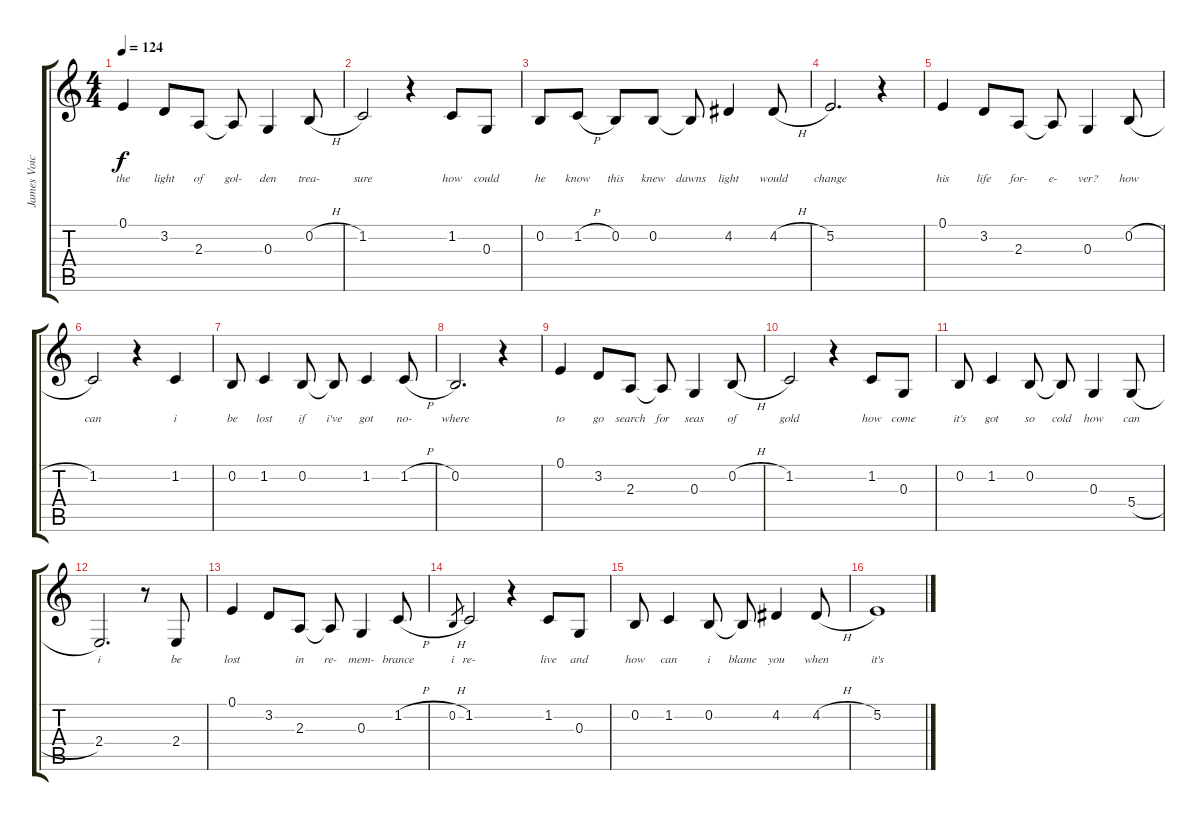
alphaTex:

\track ("James Voice" "James Voic") {instrument cello}
\staff {score tabs}
\tuning (E4 B3 G3 D3 A2 E2) {hide}
\ts (4 4)
\tempo 124
\clef g2
\ks c
0.1.4{lyrics (0 "the") lyrics (1 "") lyrics (2 "") lyrics (3 "") lyrics (4 "") dy f} 3.2.8{lyrics (0 "light") lyrics (1 "") lyrics (2 "") lyrics (3 "") lyrics (4 "")} 2.3.8{lyrics (0 "of") lyrics (1 "") lyrics (2 "") lyrics (3 "") lyrics (4 "")} 2.3{t}.8{lyrics (0 "gol-") lyrics (1 "") lyrics (2 "") lyrics (3 "") lyrics (4 "")} 0.3.4{lyrics (0 "den") lyrics (1 "") lyrics (2 "") lyrics (3 "") lyrics (4 "")} 0.2{h}.8{lyrics (0 "trea-") lyrics (1 "") lyrics (2 "") lyrics (3 "") lyrics (4 "")} |
1.2.2{lyrics (0 "sure") lyrics (1 "") lyrics (2 "") lyrics (3 "") lyrics (4 "")} r.4 1.2.8{lyrics (0 "how") lyrics (1 "") lyrics (2 "") lyrics (3 "") lyrics (4 "")} 0.3.8{lyrics (0 "could") lyrics (1 "") lyrics (2 "") lyrics (3 "") lyrics (4 "")} |
0.2.8{lyrics (0 "he") lyrics (1 "") lyrics (2 "") lyrics (3 "") lyrics (4 "")} 1.2{h}.8{lyrics (0 "know") lyrics (1 "") lyrics (2 "") lyrics (3 "") lyrics (4 "")} 0.2.8{lyrics (0 "this") lyrics (1 "") lyrics (2 "") lyrics (3 "") lyrics (4 "")} 0.2.8{lyrics (0 "knew") lyrics (1 "") lyrics (2 "") lyrics (3 "") lyrics (4 "")} 0.2{t}.8{lyrics (0 "dawns") lyrics (1 "") lyrics (2 "") lyrics (3 "") lyrics (4 "")} 4.2.4{lyrics (0 "light") lyrics (1 "") lyrics (2 "") lyrics (3 "") lyrics (4 "")} 4.2{h}.8{lyrics (0 "would") lyrics (1 "") lyrics (2 "") lyrics (3 "") lyrics (4 "")} |
5.2.2{d lyrics (0 "change") lyrics (1 "") lyrics (2 "") lyrics (3 "") lyrics (4 "")} r.4 |
0.1.4{lyrics (0 "his") lyrics (1 "") lyrics (2 "") lyrics (3 "") lyrics (4 "")} 3.2.8{lyrics (0 "life") lyrics (1 "") lyrics (2 "") lyrics (3 "") lyrics (4 "")} 2.3.8{lyrics (0 "for-") lyrics (1 "") lyrics (2 "") lyrics (3 "") lyrics (4 "")} 2.3{t}.8{lyrics (0 "e-") lyrics (1 "") lyrics (2 "") lyrics (3 "") lyrics (4 "")} 0.3.4{lyrics (0 "ver?") lyrics (1 "") lyrics (2 "") lyrics (3 "") lyrics (4 "")} 0.2{h}.8{lyrics (0 "how") lyrics (1 "") lyrics (2 "") lyrics (3 "") lyrics (4 "")} |
1.2.2{lyrics (0 "can") lyrics (1 "") lyrics (2 "") lyrics (3 "") lyrics (4 "")} r.4 1.2.4{lyrics (0 "i") lyrics (1 "") lyrics (2 "") lyrics (3 "") lyrics (4 "")} |
0.2.8{lyrics (0 "be") lyrics (1 "") lyrics (2 "") lyrics (3 "") lyrics (4 "")} 1.2.4{lyrics (0 "lost") lyrics (1 "") lyrics (2 "") lyrics (3 "") lyrics (4 "")} 0.2.8{lyrics (0 "if") lyrics (1 "") lyrics (2 "") lyrics (3 "") lyrics (4 "")} 0.2{t}.8{lyrics (0 "i've") lyrics (1 "") lyrics (2 "") lyrics (3 "") lyrics (4 "")} 1.2.4{lyrics (0 "got") lyrics (1 "") lyrics (2 "") lyrics (3 "") lyrics (4 "")} 1.2{h}.8{lyrics (0 "no-") lyrics (1 "") lyrics (2 "") lyrics (3 "") lyrics (4 "")} |
0.2.2{d lyrics (0 "where") lyrics (1 "") lyrics (2 "") lyrics (3 "") lyrics (4 "")} r.4 |
0.1.4{lyrics (0 "to") lyrics (1 "") lyrics (2 "") lyrics (3 "") lyrics (4 "")} 3.2.8{lyrics (0 "go") lyrics (1 "") lyrics (2 "") lyrics (3 "") lyrics (4 "")} 2.3.8{lyrics (0 "search") lyrics (1 "") lyrics (2 "") lyrics (3 "") lyrics (4 "")} 2.3{t}.8{lyrics (0 "for") lyrics (1 "") lyrics (2 "") lyrics (3 "") lyrics (4 "")} 0.3.4{lyrics (0 "seas") lyrics (1 "") lyrics (2 "") lyrics (3 "") lyrics (4 "")} 0.2{h}.8{lyrics (0 "of") lyrics (1 "") lyrics (2 "") lyrics (3 "") lyrics (4 "")} |
1.2.2{lyrics (0 "gold") lyrics (1 "") lyrics (2 "") lyrics (3 "") lyrics (4 "")} r.4 1.2.8{lyrics (0 "how") lyrics (1 "") lyrics (2 "") lyrics (3 "") lyrics (4 "")} 0.3.8{lyrics (0 "come") lyrics (1 "") lyrics (2 "") lyrics (3 "") lyrics (4 "")} |
0.2.8{lyrics (0 "it's") lyrics (1 "") lyrics (2 "") lyrics (3 "") lyrics (4 "")} 1.2.4{lyrics (0 "got") lyrics (1 "") lyrics (2 "") lyrics (3 "") lyrics (4 "")} 0.2.8{lyrics (0 "so") lyrics (1 "") lyrics (2 "") lyrics (3 "") lyrics (4 "")} 0.2{t}.8{lyrics (0 "cold") lyrics (1 "") lyrics (2 "") lyrics (3 "") lyrics (4 "")} 0.3.4{lyrics (0 "how") lyrics (1 "") lyrics (2 "") lyrics (3 "") lyrics (4 "")} 5.4{h}.8{lyrics (0 "can") lyrics (1 "") lyrics (2 "") lyrics (3 "") lyrics (4 "")} |
2.4.2{d lyrics (0 "i") lyrics (1 "") lyrics (2 "") lyrics (3 "") lyrics (4 "")} r.8 2.4.8{lyrics (0 "be") lyrics (1 "") lyrics (2 "") lyrics (3 "") lyrics (4 "")} |
0.1.4{lyrics (0 "lost") lyrics (1 "") lyrics (2 "") lyrics (3 "") lyrics (4 "")} 3.2.8{lyrics (0 "") lyrics (1 "") lyrics (2 "") lyrics (3 "") lyrics (4 "")} 2.3.8{lyrics (0 "in") lyrics (1 "") lyrics (2 "") lyrics (3 "") lyrics (4 "")} 2.3{t}.8{lyrics (0 "re-") lyrics (1 "") lyrics (2 "") lyrics (3 "") lyrics (4 "")} 0.3.4{lyrics (0 "mem-") lyrics (1 "") lyrics (2 "") lyrics (3 "") lyrics (4 "")} 1.2{h}.8{lyrics (0 "brance") lyrics (1 "") lyrics (2 "") lyrics (3 "") lyrics (4 "")} |
0.2{h}.8{lyrics (0 "i") lyrics (1 "") lyrics (2 "") lyrics (3 "") lyrics (4 "") gr} 1.2.2{lyrics (0 "re-") lyrics (1 "") lyrics (2 "") lyrics (3 "") lyrics (4 "")} r.4 1.2.8{lyrics (0 "live") lyrics (1 "") lyrics (2 "") lyrics (3 "") lyrics (4 "")} 0.3.8{lyrics (0 "and") lyrics (1 "") lyrics (2 "") lyrics (3 "") lyrics (4 "")} |
0.2.8{lyrics (0 "how") lyrics (1 "") lyrics (2 "") lyrics (3 "") lyrics (4 "")} 1.2.4{lyrics (0 "can") lyrics (1 "") lyrics (2 "") lyrics (3 "") lyrics (4 "")} 0.2.8{lyrics (0 "i") lyrics (1 "") lyrics (2 "") lyrics (3 "") lyrics (4 "")} 0.2{t}.8{lyrics (0 "blame") lyrics (1 "") lyrics (2 "") lyrics (3 "") lyrics (4 "")} 4.2.4{lyrics (0 "you") lyrics (1 "") lyrics (2 "") lyrics (3 "") lyrics (4 "")} 4.2{h}.8{lyrics (0 "when") lyrics (1 "") lyrics (2 "") lyrics (3 "") lyrics (4 "")} |
5.2.1{lyrics (0 "it's") lyrics (1 "") lyrics (2 "") lyrics (3 "") lyrics (4 "")}
